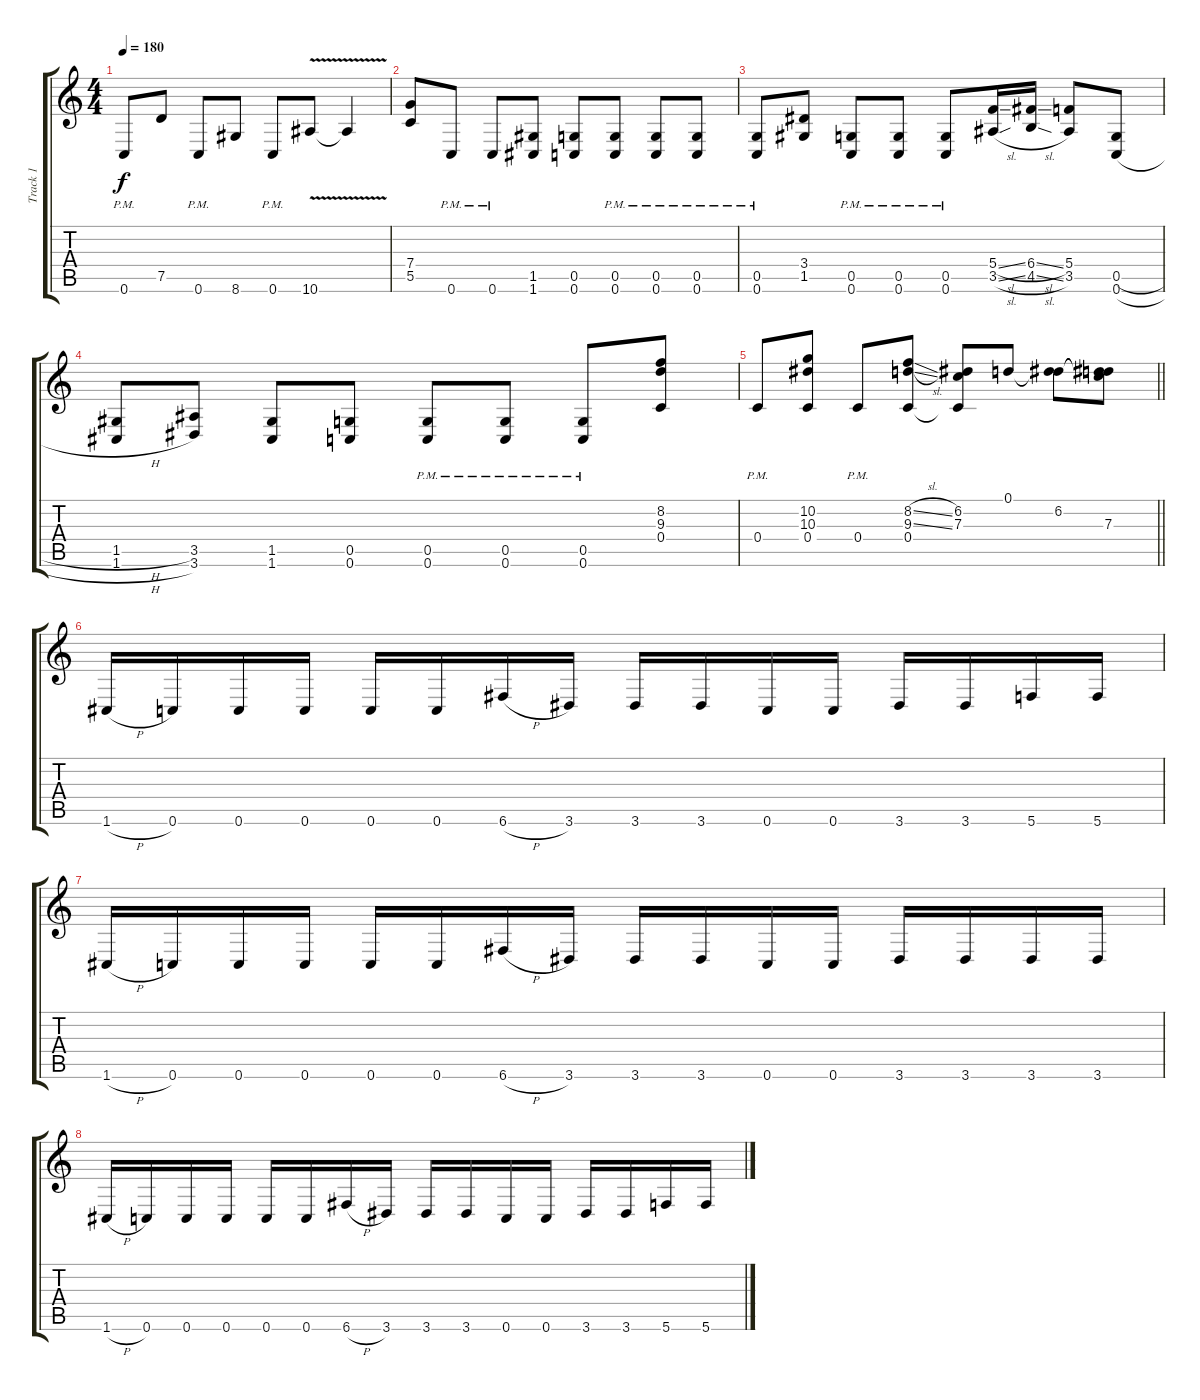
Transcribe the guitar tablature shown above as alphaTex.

\track ("Track 1" "Track 1") {instrument distortionguitar}
\staff {score tabs}
\tuning (D4 A3 F3 C3 G2 C2) {hide}
\ts (4 4)
\tempo 180
\clef g2
\ks c
0.6{pm}.8{dy f} 7.5.8 0.6{pm}.8 8.6.8 0.6{pm}.8 10.6{v}.8 10.6{t}.4 |
(7.4 5.5).8 0.6{pm}.8 0.6{pm}.8 (1.5 1.6).8 (0.5 0.6).8 (0.5{pm} 0.6{pm}).8 (0.5{pm} 0.6{pm}).8 (0.5{pm} 0.6{pm}).8 |
(0.5{pm} 0.6{pm}).8 (3.4 1.5).8 (0.5{pm} 0.6{pm}).8 (0.5{pm} 0.6{pm}).8 (0.5{pm} 0.6{pm}).8 (5.4{sl} 3.5{sl}).16 (6.4{sl} 4.5{sl}).16 (5.4 3.5).8 (0.5{h} 0.6{h}).8 |
(1.5{h} 1.6{h}).8 (3.5 3.6).8 (1.5 1.6).8 (0.5 0.6).8 (0.5{pm} 0.6{pm}).8 (0.5{pm} 0.6{pm}).8 (0.5{pm} 0.6{pm}).8 (8.2 9.3 0.4).8 |
\barLineRight lightlight
0.4{pm}.8 (10.2 10.3 0.4).8 0.4{pm}.8 (8.2{sl} 9.3{sl} 0.4).8 (6.2 7.3 0.4{t}).8 0.1.8 (0.1{t} 6.2).8 (0.1{t} 6.2{t} 7.3).8 |
\section ("" "")
1.6{h}.16 0.6.16 0.6.16 0.6.16 0.6.16 0.6.16 6.6{h}.16 3.6.16 3.6.16 3.6.16 0.6.16 0.6.16 3.6.16 3.6.16 5.6.16 5.6.16 |
1.6{h}.16 0.6.16 0.6.16 0.6.16 0.6.16 0.6.16 6.6{h}.16 3.6.16 3.6.16 3.6.16 0.6.16 0.6.16 3.6.16 3.6.16 3.6.16 3.6.16 |
1.6{h}.16 0.6.16 0.6.16 0.6.16 0.6.16 0.6.16 6.6{h}.16 3.6.16 3.6.16 3.6.16 0.6.16 0.6.16 3.6.16 3.6.16 5.6.16 5.6.16
